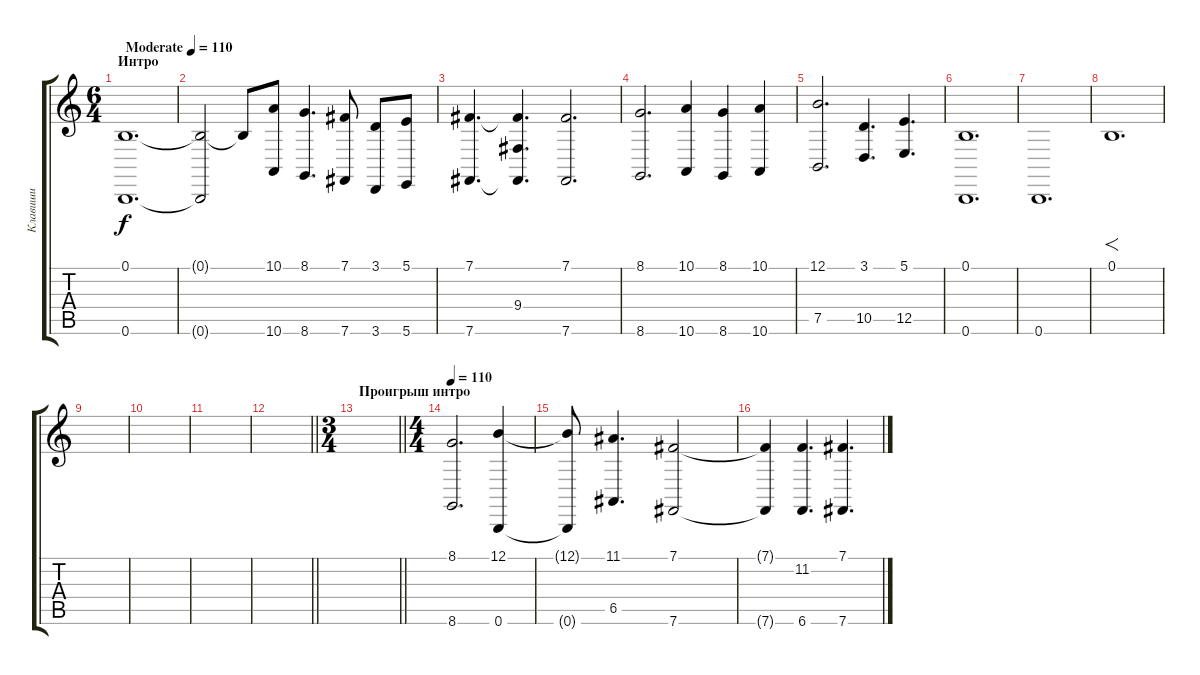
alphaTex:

\track ("Клавиши" "Клавиши") {instrument choiraahs}
\staff {score tabs}
\tuning (B3 Gb3 D3 A2 E2 B1) {hide}
\ts (6 4)
\section ("" "Интро")
\tempo (110 "Moderate")
\clef g2
\ks c
(0.1 0.6).1{d dy f instrument choiraahs} |
(0.1{t} 0.6{t}).2 0.1{t}.8 (10.1 10.6).8 (8.1 8.6).4{d} (7.1 7.6).8 (3.1 3.6).8 (5.1 5.6).8 |
(7.1 7.6).4{d} (7.1{t} 9.4 7.6{t}).4{d} (7.1 7.6).2{d} |
(8.1 8.6).2{d} (10.1 10.6).4 (8.1 8.6).4 (10.1 10.6).4 |
(12.1 7.5).2{d} (3.1 10.5).4{d} (5.1 12.5).4{d} |
(0.1 0.6).1{d} |
0.6.1{d} |
0.1.1{f d} |
|
|
|
\barLineRight lightlight
|
\ts (3 4)
\section ("" "Проигрыш интро")
\barLineRight lightlight
|
\ts (4 4)
\tempo 110
(8.1 8.6).2{d instrument choiraahs} (12.1 0.6).4 |
(12.1{t} 0.6{t}).8 (11.1 6.5).4{d} (7.1 7.6).2 |
(7.1{t} 7.6{t}).4 (11.2 6.6).4{d} (7.1 7.6).4{d}
